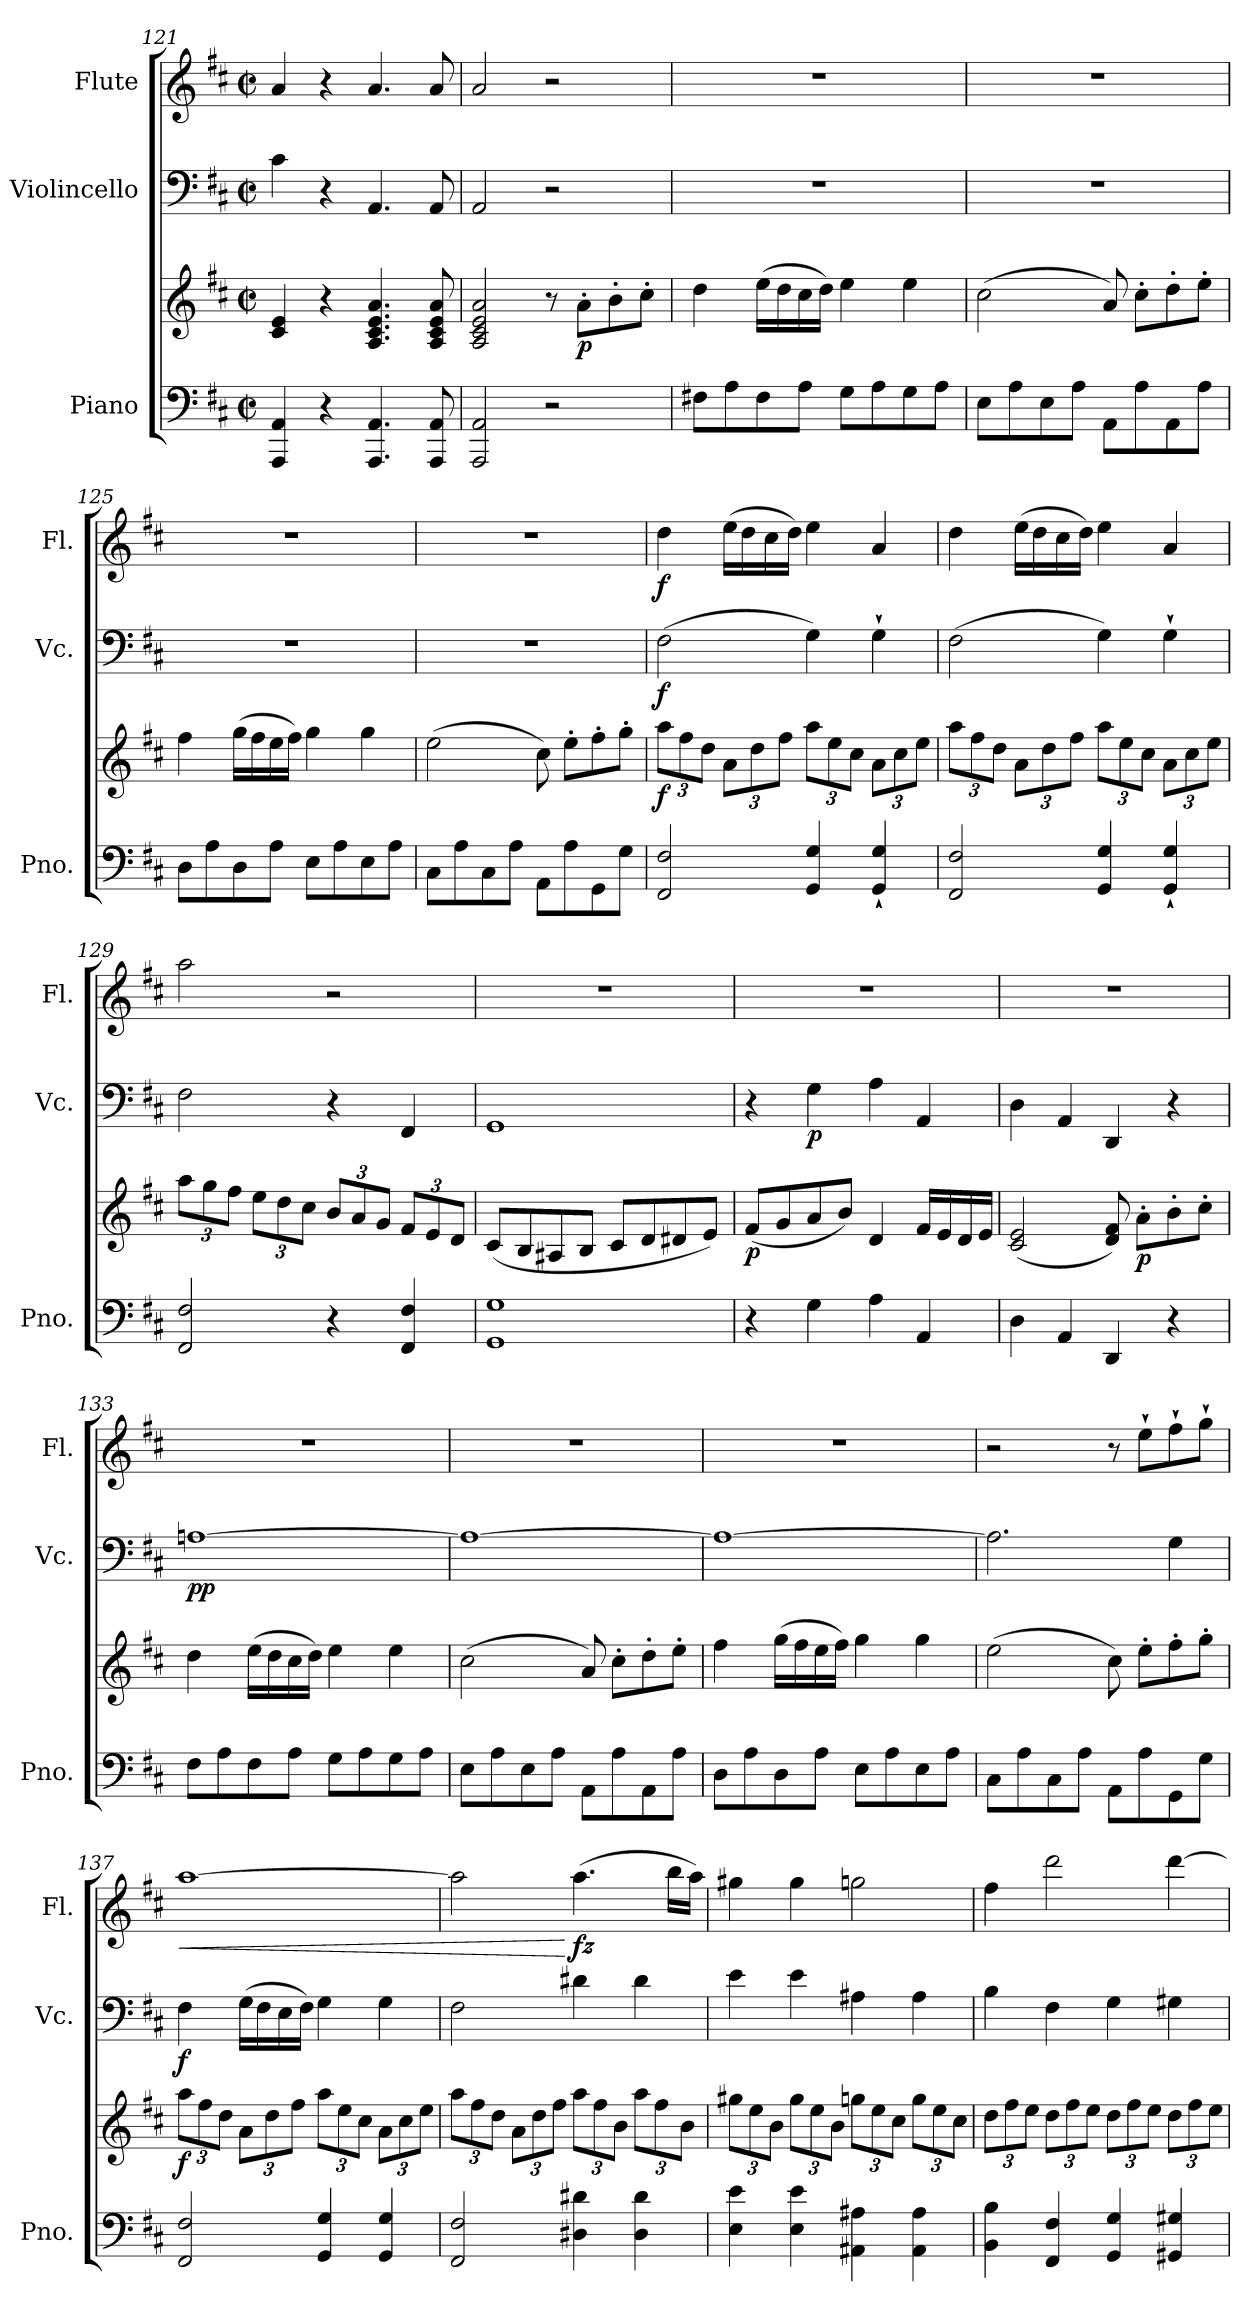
**kern	**kern	**dynam	**kern	**dynam	**kern	**dynam
*part3	*part3	*part3	*part2	*part2	*part1	*part1
*staff4	*staff3	*staff3/4	*staff2	*staff2	*staff1	*staff1
*I"Piano	*	*	*I"Violincello	*	*I"Flute	*
*I'Pno.	*	*	*I'Vc.	*	*I'Fl.	*
*clefF4	*clefG2	*	*clefF4	*	*clefG2	*
*k[f#c#]	*k[f#c#]	*	*k[f#c#]	*	*k[f#c#]	*
*M2/2	*M2/2	*	*M2/2	*	*M2/2	*
*met(c|)	*met(c|)	*	*met(c|)	*	*met(c|)	*
=121	=121	=121	=121	=121	=121	=121
4AAA/ 4AA/	4c#/ 4e/	.	4c#\	.	4a/	.
4r	4r	.	4r	.	4r	.
4.AAA/ 4.AA/	4.A/ 4.c#/ 4.e/ 4.a/	.	4.AA/	.	4.a/	.
8AAA/ 8AA/	8A/ 8c#/ 8e/ 8a/	.	8AA/	.	8a/	.
=122	=122	=122	=122	=122	=122	=122
2AAA/ 2AA/	2A/ 2c#/ 2e/ 2a/	.	2AA/	.	2a/	.
2r	8r	.	2r	.	2r	.
!	!	!LO:DY:b	!	!	!	!
.	8a'\L	p	.	.	.	.
.	8b'\	.	.	.	.	.
.	8cc#'\J	.	.	.	.	.
=123	=123	=123	=123	=123	=123	=123
8F#X\L	4dd\	.	1r	.	1r	.
8A\	.	.	.	.	.	.
8F#\	(>16ee\LL	.	.	.	.	.
.	16dd\	.	.	.	.	.
8A\J	16cc#\	.	.	.	.	.
.	16dd\JJ)	.	.	.	.	.
8G\L	4ee\	.	.	.	.	.
8A\	.	.	.	.	.	.
8G\	4ee\	.	.	.	.	.
8A\J	.	.	.	.	.	.
=124	=124	=124	=124	=124	=124	=124
8E\L	(>2cc#\	.	1r	.	1r	.
8A\	.	.	.	.	.	.
8E\	.	.	.	.	.	.
8A\J	.	.	.	.	.	.
8AA\L	8a/)	.	.	.	.	.
8A\	8cc#'\L	.	.	.	.	.
8AA\	8dd'\	.	.	.	.	.
8A\J	8ee'\J	.	.	.	.	.
=125	=125	=125	=125	=125	=125	=125
8D\L	4ff#\	.	1r	.	1r	.
8A\	.	.	.	.	.	.
8D\	(>16gg\LL	.	.	.	.	.
.	16ff#\	.	.	.	.	.
8A\J	16ee\	.	.	.	.	.
.	16ff#\JJ)	.	.	.	.	.
8E\L	4gg\	.	.	.	.	.
8A\	.	.	.	.	.	.
8E\	4gg\	.	.	.	.	.
8A\J	.	.	.	.	.	.
=126	=126	=126	=126	=126	=126	=126
8C#\L	(>2ee\	.	1r	.	1r	.
8A\	.	.	.	.	.	.
8C#\	.	.	.	.	.	.
8A\J	.	.	.	.	.	.
8AA\L	8cc#\)	.	.	.	.	.
8A\	8ee'\L	.	.	.	.	.
8GG\	8ff#'\	.	.	.	.	.
8G\J	8gg'\J	.	.	.	.	.
=127	=127	=127	=127	=127	=127	=127
*	*Xbrackettup	*	*	*	*	*
!	!	!LO:DY:b	!	!LO:DY:b	!	!LO:DY:b
2FF#/ 2F#/	12aa\L	f	(>2F#\	f	4dd\	f
.	12ff#\	.	.	.	.	.
.	12dd\J	.	.	.	.	.
.	12a\L	.	.	.	(>16ee\LL	.
.	.	.	.	.	16dd\	.
.	12dd\	.	.	.	.	.
.	.	.	.	.	16cc#\	.
.	12ff#\J	.	.	.	.	.
.	.	.	.	.	16dd\JJ)	.
4GG/ 4G/	12aa\L	.	4G\)	.	4ee\	.
.	12ee\	.	.	.	.	.
.	12cc#\J	.	.	.	.	.
4GG/` 4G/`	12a\L	.	4G`\	.	4a/	.
.	12cc#\	.	.	.	.	.
.	12ee\J	.	.	.	.	.
=128	=128	=128	=128	=128	=128	=128
2FF#/ 2F#/	12aa\L	.	(>2F#\	.	4dd\	.
.	12ff#\	.	.	.	.	.
.	12dd\J	.	.	.	.	.
.	12a\L	.	.	.	(>16ee\LL	.
.	.	.	.	.	16dd\	.
.	12dd\	.	.	.	.	.
.	.	.	.	.	16cc#\	.
.	12ff#\J	.	.	.	.	.
.	.	.	.	.	16dd\JJ)	.
4GG/ 4G/	12aa\L	.	4G\)	.	4ee\	.
.	12ee\	.	.	.	.	.
.	12cc#\J	.	.	.	.	.
4GG/` 4G/`	12a\L	.	4G`\	.	4a/	.
.	12cc#\	.	.	.	.	.
.	12ee\J	.	.	.	.	.
=129	=129	=129	=129	=129	=129	=129
2FF#/ 2F#/	12aa\L	.	2F#\	.	2aa\	.
.	12gg\	.	.	.	.	.
.	12ff#\J	.	.	.	.	.
.	12ee\L	.	.	.	.	.
.	12dd\	.	.	.	.	.
.	12cc#\J	.	.	.	.	.
4r	12b/L	.	4r	.	2r	.
.	12a/	.	.	.	.	.
.	12g/J	.	.	.	.	.
4FF#/ 4F#/	12f#/L	.	4FF#/	.	.	.
.	12e/	.	.	.	.	.
.	12d/J	.	.	.	.	.
=130	=130	=130	=130	=130	=130	=130
1GG 1G	(<8c#/L	.	1GG	.	1r	.
.	8B/	.	.	.	.	.
.	8A#X/	.	.	.	.	.
.	8B/J	.	.	.	.	.
.	8c#/L	.	.	.	.	.
.	8d/	.	.	.	.	.
.	8d#X/	.	.	.	.	.
.	8e/J)	.	.	.	.	.
=131	=131	=131	=131	=131	=131	=131
!	!	!LO:DY:b	!	!	!	!
4r	(<8f#/L	p	4r	.	1r	.
.	8g/	.	.	.	.	.
!	!	!	!	!LO:DY:b	!	!
4G\	8a/	.	4G\	p	.	.
.	8b/J)	.	.	.	.	.
4A\	4d/	.	4A\	.	.	.
4AA/	16f#/LL	.	4AA/	.	.	.
.	16e/	.	.	.	.	.
.	16d/	.	.	.	.	.
.	16e/JJ	.	.	.	.	.
=132	=132	=132	=132	=132	=132	=132
4D\	(<2c#/ 2e/	.	4D\	.	1r	.
4AA/	.	.	4AA/	.	.	.
4DD/	8d/ 8f#/)	.	4DD/	.	.	.
!	!	!LO:DY:b	!	!	!	!
.	8a'\L	p	.	.	.	.
4r	8b'\	.	4r	.	.	.
.	8cc#'\J	.	.	.	.	.
=133	=133	=133	=133	=133	=133	=133
!	!	!	!	!LO:DY:b	!	!
8F#\L	4dd\	.	[1An	pp	1r	.
8A\	.	.	.	.	.	.
8F#\	(>16ee\LL	.	.	.	.	.
.	16dd\	.	.	.	.	.
8A\J	16cc#\	.	.	.	.	.
.	16dd\JJ)	.	.	.	.	.
8G\L	4ee\	.	.	.	.	.
8A\	.	.	.	.	.	.
8G\	4ee\	.	.	.	.	.
8A\J	.	.	.	.	.	.
=134	=134	=134	=134	=134	=134	=134
8E\L	(>2cc#\	.	1A_	.	1r	.
8A\	.	.	.	.	.	.
8E\	.	.	.	.	.	.
8A\J	.	.	.	.	.	.
8AA\L	8a/)	.	.	.	.	.
8A\	8cc#'\L	.	.	.	.	.
8AA\	8dd'\	.	.	.	.	.
8A\J	8ee'\J	.	.	.	.	.
=135	=135	=135	=135	=135	=135	=135
8D\L	4ff#\	.	1A_	.	1r	.
8A\	.	.	.	.	.	.
8D\	(>16gg\LL	.	.	.	.	.
.	16ff#\	.	.	.	.	.
8A\J	16ee\	.	.	.	.	.
.	16ff#\JJ)	.	.	.	.	.
8E\L	4gg\	.	.	.	.	.
8A\	.	.	.	.	.	.
8E\	4gg\	.	.	.	.	.
8A\J	.	.	.	.	.	.
=136	=136	=136	=136	=136	=136	=136
8C#\L	(>2ee\	.	2.A\]	.	2r	.
8A\	.	.	.	.	.	.
8C#\	.	.	.	.	.	.
8A\J	.	.	.	.	.	.
8AA\L	8cc#\)	.	.	.	8r	.
8A\	8ee'\L	.	.	.	8ee`\L	.
8GG\	8ff#'\	.	4G\	.	8ff#`\	.
8G\J	8gg'\J	.	.	.	8gg`\J	.
=137	=137	=137	=137	=137	=137	=137
!	!	!LO:DY:b	!	!LO:DY:b	!	!LO:HP:b
2FF#/ 2F#/	12aa\L	f	4F#\	f	[1aa	<
.	12ff#\	.	.	.	.	.
.	12dd\J	.	.	.	.	.
.	12a\L	.	(>16G\LL	.	.	.
.	.	.	16F#\	.	.	.
.	12dd\	.	.	.	.	.
.	.	.	16E\	.	.	.
.	12ff#\J	.	.	.	.	.
.	.	.	16F#\JJ)	.	.	.
4GG/ 4G/	12aa\L	.	4G\	.	.	.
.	12ee\	.	.	.	.	.
.	12cc#\J	.	.	.	.	.
4GG/ 4G/	12a\L	.	4G\	.	.	.
.	12cc#\	.	.	.	.	.
.	12ee\J	.	.	.	.	.
=138	=138	=138	=138	=138	=138	=138
2FF#/ 2F#/	12aa\L	.	2F#\	.	2aa\]	.
.	12ff#\	.	.	.	.	.
.	12dd\J	.	.	.	.	.
.	12a\L	.	.	.	.	.
.	12dd\	.	.	.	.	.
.	12ff#\J	.	.	.	.	.
!	!	!	!	!	!	!LO:DY:n=1:b
4D#X\ 4d#X\	12aa\L	.	4d#X\	.	(>4.aa\	[ fz
.	12ff#\	.	.	.	.	.
.	12b\J	.	.	.	.	.
4D#\ 4d#\	12aa\L	.	4d#\	.	.	.
.	12ff#\	.	.	.	.	.
.	.	.	.	.	16bb\LL	.
.	12b\J	.	.	.	.	.
.	.	.	.	.	16aa\JJ)	.
=139	=139	=139	=139	=139	=139	=139
4E\ 4e\	12gg#X\L	.	4e\	.	4gg#X\	.
.	12ee\	.	.	.	.	.
.	12b\J	.	.	.	.	.
4E\ 4e\	12gg#\L	.	4e\	.	4gg#\	.
.	12ee\	.	.	.	.	.
.	12b\J	.	.	.	.	.
4AA#X\ 4A#X\	12ggn\L	.	4A#X\	.	2ggn\	.
.	12ee\	.	.	.	.	.
.	12cc#\J	.	.	.	.	.
4AA#\ 4A#\	12gg\L	.	4A#\	.	.	.
.	12ee\	.	.	.	.	.
.	12cc#\J	.	.	.	.	.
=140	=140	=140	=140	=140	=140	=140
4BB\ 4B\	12dd\L	.	4B\	.	4ff#\	.
.	12ff#\	.	.	.	.	.
.	12ee\J	.	.	.	.	.
4FF#/ 4F#/	12dd\L	.	4F#\	.	2ddd\	.
.	12ff#\	.	.	.	.	.
.	12ee\J	.	.	.	.	.
4GG/ 4G/	12dd\L	.	4G\	.	.	.
.	12ff#\	.	.	.	.	.
.	12ee\J	.	.	.	.	.
4GG#X/ 4G#X/	12dd\L	.	4G#X\	.	[4ddd\	.
.	12ff#\	.	.	.	.	.
.	12ee\J	.	.	.	.	.
=	=	=	=	=	=	=
*-	*-	*-	*-	*-	*-	*-
